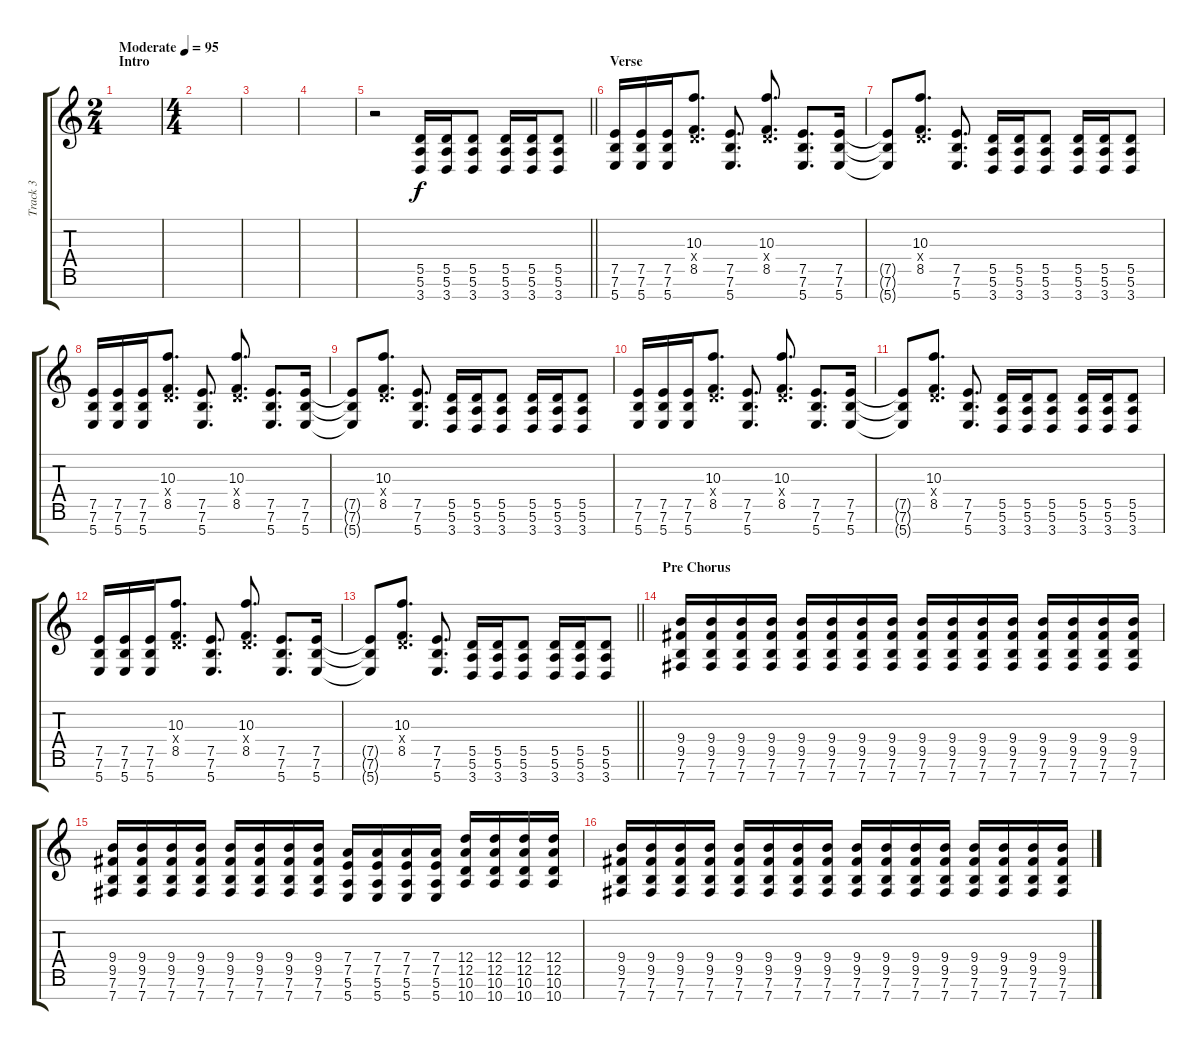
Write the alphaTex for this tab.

\track ("Track 3" "Track 3") {instrument distortionguitar}
\staff {score tabs}
\tuning (E4 B3 G3 D3 A2 E2 B1) {hide}
\ts (2 4)
\section ("" "Intro")
\tempo (95 "Moderate")
\clef g2
\ks c
|
\ts (4 4)
|
|
|
\barLineRight lightlight
r.2 (5.5 5.6 3.7).16 (5.5 5.6 3.7).16 (5.5 5.6 3.7).8 (5.5 5.6 3.7).16 (5.5 5.6 3.7).16 (5.5 5.6 3.7).8 |
\section ("" "Verse")
(7.5 7.6 5.7).16 (7.5 7.6 5.7).16 (7.5 7.6 5.7).16 (10.3 0.4{x} 8.5).8{d} (7.5 7.6 5.7).8{d} (10.3 0.4{x} 8.5).8{d} (7.5 7.6 5.7).8{d} (7.5 7.6 5.7).16 |
(7.5{t} 7.6{t} 5.7{t}).8 (10.3 0.4{x} 8.5).8{d} (7.5 7.6 5.7).8{d} (5.5 5.6 3.7).16 (5.5 5.6 3.7).16 (5.5 5.6 3.7).8 (5.5 5.6 3.7).16 (5.5 5.6 3.7).16 (5.5 5.6 3.7).8 |
(7.5 7.6 5.7).16 (7.5 7.6 5.7).16 (7.5 7.6 5.7).16 (10.3 0.4{x} 8.5).8{d} (7.5 7.6 5.7).8{d} (10.3 0.4{x} 8.5).8{d} (7.5 7.6 5.7).8{d} (7.5 7.6 5.7).16 |
(7.5{t} 7.6{t} 5.7{t}).8 (10.3 0.4{x} 8.5).8{d} (7.5 7.6 5.7).8{d} (5.5 5.6 3.7).16 (5.5 5.6 3.7).16 (5.5 5.6 3.7).8 (5.5 5.6 3.7).16 (5.5 5.6 3.7).16 (5.5 5.6 3.7).8 |
(7.5 7.6 5.7).16 (7.5 7.6 5.7).16 (7.5 7.6 5.7).16 (10.3 0.4{x} 8.5).8{d} (7.5 7.6 5.7).8{d} (10.3 0.4{x} 8.5).8{d} (7.5 7.6 5.7).8{d} (7.5 7.6 5.7).16 |
(7.5{t} 7.6{t} 5.7{t}).8 (10.3 0.4{x} 8.5).8{d} (7.5 7.6 5.7).8{d} (5.5 5.6 3.7).16 (5.5 5.6 3.7).16 (5.5 5.6 3.7).8 (5.5 5.6 3.7).16 (5.5 5.6 3.7).16 (5.5 5.6 3.7).8 |
(7.5 7.6 5.7).16 (7.5 7.6 5.7).16 (7.5 7.6 5.7).16 (10.3 0.4{x} 8.5).8{d} (7.5 7.6 5.7).8{d} (10.3 0.4{x} 8.5).8{d} (7.5 7.6 5.7).8{d} (7.5 7.6 5.7).16 |
\barLineRight lightlight
(7.5{t} 7.6{t} 5.7{t}).8 (10.3 0.4{x} 8.5).8{d} (7.5 7.6 5.7).8{d} (5.5 5.6 3.7).16 (5.5 5.6 3.7).16 (5.5 5.6 3.7).8 (5.5 5.6 3.7).16 (5.5 5.6 3.7).16 (5.5 5.6 3.7).8 |
\section ("" "Pre Chorus")
(9.4 9.5 7.6 7.7).16 (9.4 9.5 7.6 7.7).16 (9.4 9.5 7.6 7.7).16 (9.4 9.5 7.6 7.7).16 (9.4 9.5 7.6 7.7).16 (9.4 9.5 7.6 7.7).16 (9.4 9.5 7.6 7.7).16 (9.4 9.5 7.6 7.7).16 (9.4 9.5 7.6 7.7).16 (9.4 9.5 7.6 7.7).16 (9.4 9.5 7.6 7.7).16 (9.4 9.5 7.6 7.7).16 (9.4 9.5 7.6 7.7).16 (9.4 9.5 7.6 7.7).16 (9.4 9.5 7.6 7.7).16 (9.4 9.5 7.6 7.7).16 |
(9.4 9.5 7.6 7.7).16 (9.4 9.5 7.6 7.7).16 (9.4 9.5 7.6 7.7).16 (9.4 9.5 7.6 7.7).16 (9.4 9.5 7.6 7.7).16 (9.4 9.5 7.6 7.7).16 (9.4 9.5 7.6 7.7).16 (9.4 9.5 7.6 7.7).16 (7.4 7.5 5.6 5.7).16 (7.4 7.5 5.6 5.7).16 (7.4 7.5 5.6 5.7).16 (7.4 7.5 5.6 5.7).16 (12.4 12.5 10.6 10.7).16 (12.4 12.5 10.6 10.7).16 (12.4 12.5 10.6 10.7).16 (12.4 12.5 10.6 10.7).16 |
(9.4 9.5 7.6 7.7).16 (9.4 9.5 7.6 7.7).16 (9.4 9.5 7.6 7.7).16 (9.4 9.5 7.6 7.7).16 (9.4 9.5 7.6 7.7).16 (9.4 9.5 7.6 7.7).16 (9.4 9.5 7.6 7.7).16 (9.4 9.5 7.6 7.7).16 (9.4 9.5 7.6 7.7).16 (9.4 9.5 7.6 7.7).16 (9.4 9.5 7.6 7.7).16 (9.4 9.5 7.6 7.7).16 (9.4 9.5 7.6 7.7).16 (9.4 9.5 7.6 7.7).16 (9.4 9.5 7.6 7.7).16 (9.4 9.5 7.6 7.7).16
